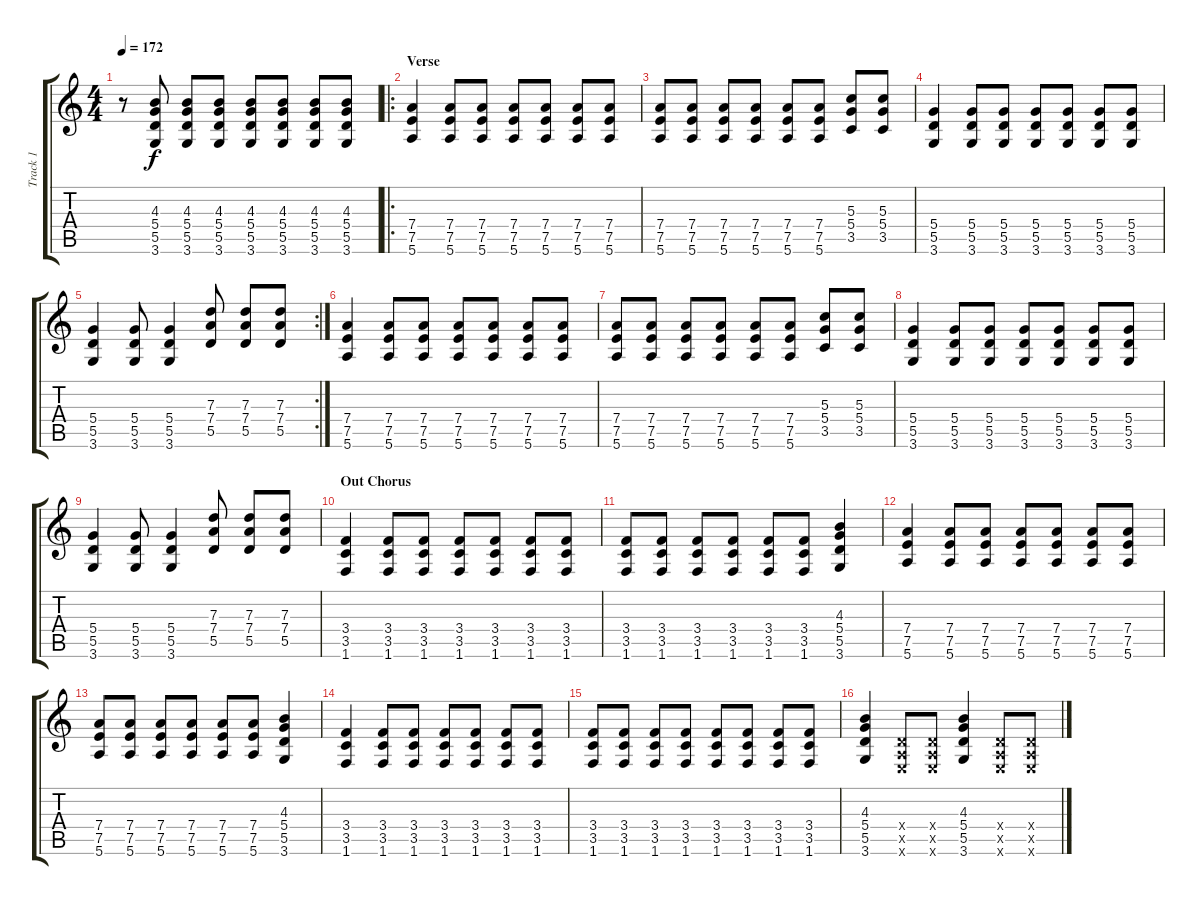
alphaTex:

\track ("Track 1" "Track 1") {instrument overdrivenguitar}
\staff {score tabs}
\tuning (E4 B3 G3 D3 A2 E2) {hide}
\ts (4 4)
\tempo 172
\clef g2
\ks c
r.8{dy f} (4.3 5.4 5.5 3.6).8 (4.3 5.4 5.5 3.6).8 (4.3 5.4 5.5 3.6).8 (4.3 5.4 5.5 3.6).8 (4.3 5.4 5.5 3.6).8 (4.3 5.4 5.5 3.6).8 (4.3 5.4 5.5 3.6).8 |
\ro
\section ("" "Verse")
(7.4 7.5 5.6).4 (7.4 7.5 5.6).8 (7.4 7.5 5.6).8 (7.4 7.5 5.6).8 (7.4 7.5 5.6).8 (7.4 7.5 5.6).8 (7.4 7.5 5.6).8 |
(7.4 7.5 5.6).8 (7.4 7.5 5.6).8 (7.4 7.5 5.6).8 (7.4 7.5 5.6).8 (7.4 7.5 5.6).8 (7.4 7.5 5.6).8 (5.3 5.4 3.5).8 (5.3 5.4 3.5).8 |
(5.4 5.5 3.6).4 (5.4 5.5 3.6).8 (5.4 5.5 3.6).8 (5.4 5.5 3.6).8 (5.4 5.5 3.6).8 (5.4 5.5 3.6).8 (5.4 5.5 3.6).8 |
\rc 2
(5.4 5.5 3.6).4 (5.4 5.5 3.6).8 (5.4 5.5 3.6).4 (7.3 7.4 5.5).8 (7.3 7.4 5.5).8 (7.3 7.4 5.5).8 |
(7.4 7.5 5.6).4 (7.4 7.5 5.6).8 (7.4 7.5 5.6).8 (7.4 7.5 5.6).8 (7.4 7.5 5.6).8 (7.4 7.5 5.6).8 (7.4 7.5 5.6).8 |
(7.4 7.5 5.6).8 (7.4 7.5 5.6).8 (7.4 7.5 5.6).8 (7.4 7.5 5.6).8 (7.4 7.5 5.6).8 (7.4 7.5 5.6).8 (5.3 5.4 3.5).8 (5.3 5.4 3.5).8 |
(5.4 5.5 3.6).4 (5.4 5.5 3.6).8 (5.4 5.5 3.6).8 (5.4 5.5 3.6).8 (5.4 5.5 3.6).8 (5.4 5.5 3.6).8 (5.4 5.5 3.6).8 |
(5.4 5.5 3.6).4 (5.4 5.5 3.6).8 (5.4 5.5 3.6).4 (7.3 7.4 5.5).8 (7.3 7.4 5.5).8 (7.3 7.4 5.5).8 |
\section ("" "Out Chorus")
(3.4 3.5 1.6).4 (3.4 3.5 1.6).8 (3.4 3.5 1.6).8 (3.4 3.5 1.6).8 (3.4 3.5 1.6).8 (3.4 3.5 1.6).8 (3.4 3.5 1.6).8 |
(3.4 3.5 1.6).8 (3.4 3.5 1.6).8 (3.4 3.5 1.6).8 (3.4 3.5 1.6).8 (3.4 3.5 1.6).8 (3.4 3.5 1.6).8 (4.3 5.4 5.5 3.6).4 |
(7.4 7.5 5.6).4 (7.4 7.5 5.6).8 (7.4 7.5 5.6).8 (7.4 7.5 5.6).8 (7.4 7.5 5.6).8 (7.4 7.5 5.6).8 (7.4 7.5 5.6).8 |
(7.4 7.5 5.6).8 (7.4 7.5 5.6).8 (7.4 7.5 5.6).8 (7.4 7.5 5.6).8 (7.4 7.5 5.6).8 (7.4 7.5 5.6).8 (4.3 5.4 5.5 3.6).4 |
(3.4 3.5 1.6).4 (3.4 3.5 1.6).8 (3.4 3.5 1.6).8 (3.4 3.5 1.6).8 (3.4 3.5 1.6).8 (3.4 3.5 1.6).8 (3.4 3.5 1.6).8 |
(3.4 3.5 1.6).8 (3.4 3.5 1.6).8 (3.4 3.5 1.6).8 (3.4 3.5 1.6).8 (3.4 3.5 1.6).8 (3.4 3.5 1.6).8 (3.4 3.5 1.6).8 (3.4 3.5 1.6).8 |
(4.3 5.4 5.5 3.6).4 (0.4{x} 0.5{x} 0.6{x}).8 (0.4{x} 0.5{x} 0.6{x}).8 (4.3 5.4 5.5 3.6).4 (0.4{x} 0.5{x} 0.6{x}).8 (0.4{x} 0.5{x} 0.6{x}).8
